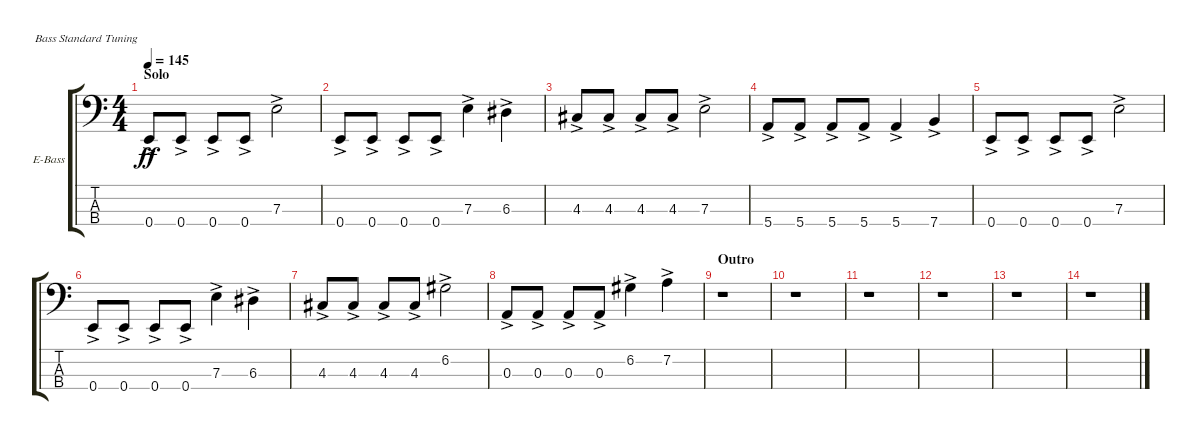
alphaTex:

\defaultSystemsLayout 4
\bracketExtendMode groupsimilarinstruments
\firstSystemTrackNameOrientation horizontal
\otherSystemsTrackNameOrientation horizontal
\track ("Tom Warren" "E-Bass") {instrument electricbassfinger}
\staff {score tabs}
\tuning (G2 D2 A1 E1)
\ts (4 4)
\section ("" "Solo")
\tempo 145
\clef f4
\ks c
0.4{ac}.8{dy ff} 0.4{ac}.8 0.4{ac}.8 0.4{ac}.8 7.3{ac}.2 |
0.4{ac}.8 0.4{ac}.8 0.4{ac}.8 0.4{ac}.8 7.3{ac}.4 6.3{ac}.4 |
4.3{ac}.8 4.3{ac}.8 4.3{ac}.8 4.3{ac}.8 7.3{ac}.2 |
5.4{ac}.8 5.4{ac}.8 5.4{ac}.8 5.4{ac}.8 5.4{ac}.4 7.4{ac}.4 |
0.4{ac}.8 0.4{ac}.8 0.4{ac}.8 0.4{ac}.8 7.3{ac}.2 |
0.4{ac}.8 0.4{ac}.8 0.4{ac}.8 0.4{ac}.8 7.3{ac}.4 6.3{ac}.4 |
4.3{ac}.8 4.3{ac}.8 4.3{ac}.8 4.3{ac}.8 6.2{ac}.2 |
0.3{ac}.8 0.3{ac}.8 0.3{ac}.8 0.3{ac}.8 6.2{ac}.4 7.2{ac}.4 |
\section ("" "Outro")
r.1 |
r.1 |
r.1 |
r.1 |
r.1 |
r.1
